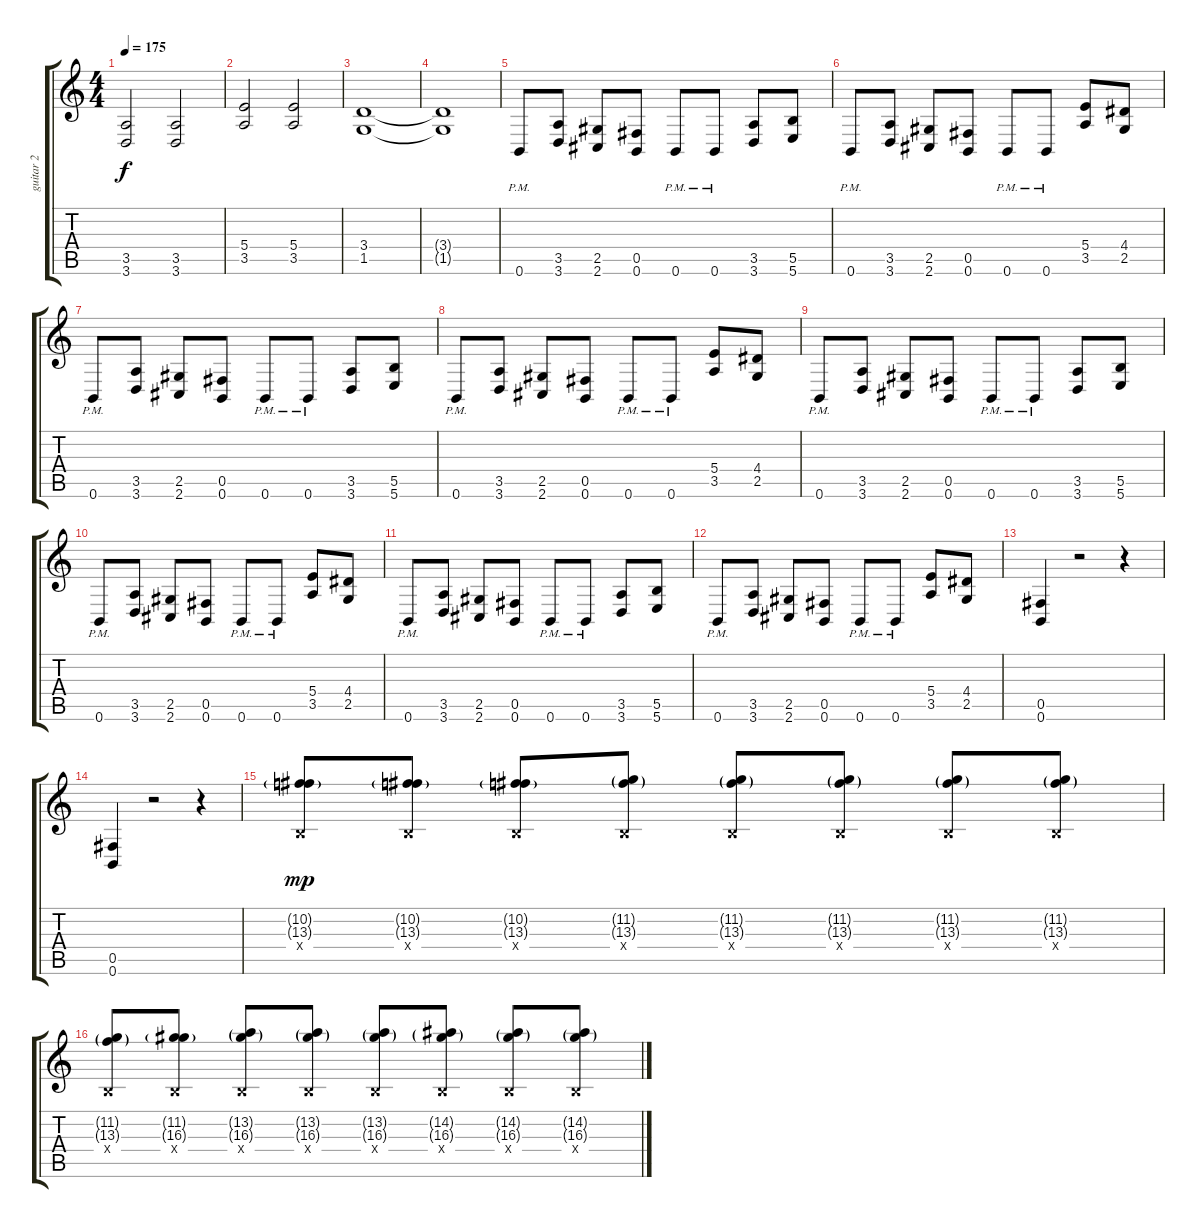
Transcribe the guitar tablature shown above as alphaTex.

\track ("guitar 2" "guitar 2") {instrument distortionguitar}
\staff {score tabs}
\tuning (Db4 Ab3 E3 B2 Gb2 B1) {hide}
\ts (4 4)
\tempo 175
\clef g2
\ks c
(3.5 3.6).2{dy f} (3.5 3.6).2 |
(5.4 3.5).2 (5.4 3.5).2 |
(3.4 1.5).1 |
(3.4{t} 1.5{t}).1 |
0.6{pm}.8 (3.5 3.6).8 (2.5 2.6).8 (0.5 0.6).8 0.6{pm}.8 0.6{pm}.8 (3.5 3.6).8 (5.5 5.6).8 |
0.6{pm}.8 (3.5 3.6).8 (2.5 2.6).8 (0.5 0.6).8 0.6{pm}.8 0.6{pm}.8 (5.4 3.5).8 (4.4 2.5).8 |
0.6{pm}.8 (3.5 3.6).8 (2.5 2.6).8 (0.5 0.6).8 0.6{pm}.8 0.6{pm}.8 (3.5 3.6).8 (5.5 5.6).8 |
0.6{pm}.8 (3.5 3.6).8 (2.5 2.6).8 (0.5 0.6).8 0.6{pm}.8 0.6{pm}.8 (5.4 3.5).8 (4.4 2.5).8 |
0.6{pm}.8 (3.5 3.6).8 (2.5 2.6).8 (0.5 0.6).8 0.6{pm}.8 0.6{pm}.8 (3.5 3.6).8 (5.5 5.6).8 |
0.6{pm}.8 (3.5 3.6).8 (2.5 2.6).8 (0.5 0.6).8 0.6{pm}.8 0.6{pm}.8 (5.4 3.5).8 (4.4 2.5).8 |
0.6{pm}.8 (3.5 3.6).8 (2.5 2.6).8 (0.5 0.6).8 0.6{pm}.8 0.6{pm}.8 (3.5 3.6).8 (5.5 5.6).8 |
0.6{pm}.8 (3.5 3.6).8 (2.5 2.6).8 (0.5 0.6).8 0.6{pm}.8 0.6{pm}.8 (5.4 3.5).8 (4.4 2.5).8 |
(0.5 0.6).4 r.2 r.4 |
(0.5 0.6).4 r.2 r.4 |
(10.2{g} 13.3{g} 0.4{x}).8{dy mp} (10.2{g} 13.3{g} 0.4{x}).8 (10.2{g} 13.3{g} 0.4{x}).8 (11.2{g} 13.3{g} 0.4{x}).8 (11.2{g} 13.3{g} 0.4{x}).8 (11.2{g} 13.3{g} 0.4{x}).8 (11.2{g} 13.3{g} 0.4{x}).8 (11.2{g} 13.3{g} 0.4{x}).8 |
(11.2{g} 13.3{g} 0.4{x}).8 (11.2{g} 16.3{g} 0.4{x}).8 (13.2{g} 16.3{g} 0.4{x}).8 (13.2{g} 16.3{g} 0.4{x}).8 (13.2{g} 16.3{g} 0.4{x}).8 (14.2{g} 16.3{g} 0.4{x}).8 (14.2{g} 16.3{g} 0.4{x}).8 (14.2{g} 16.3{g} 0.4{x}).8
